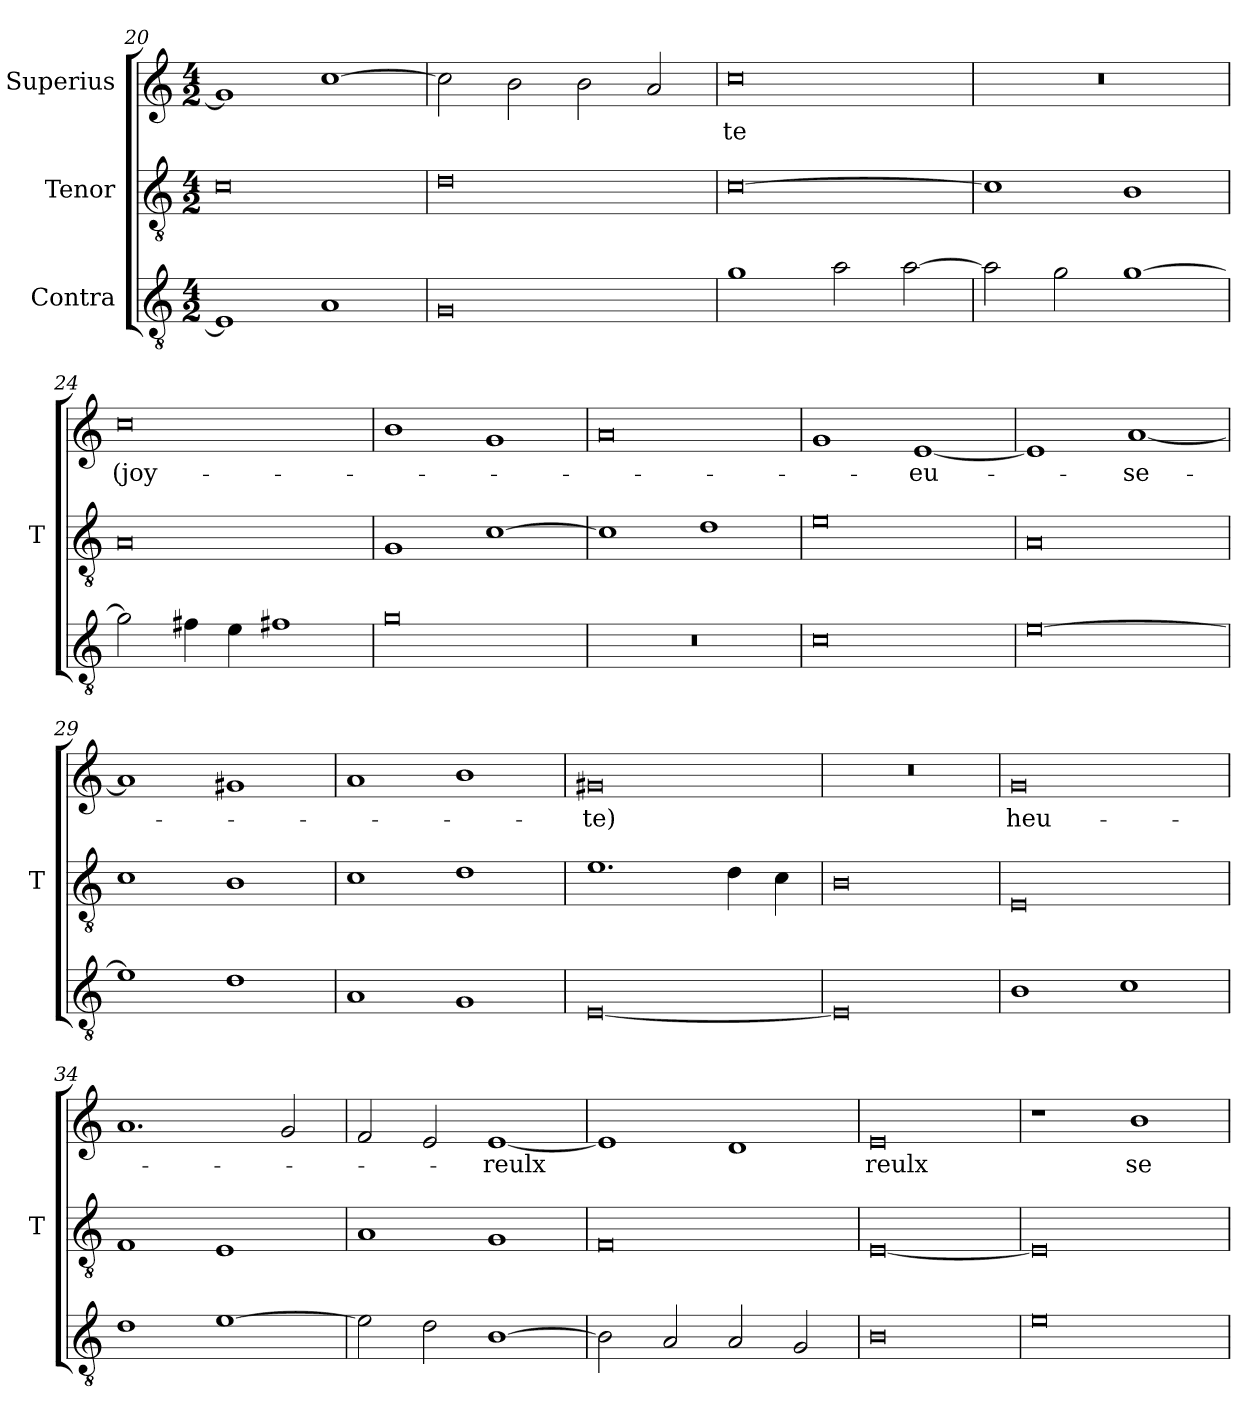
**kern	**kern	**kern	**text
*part3	*part2	*part1	*part1
*staff3	*staff2	*staff1	*staff1
*I"Contra	*I"Tenor	*I"Superius	*
*	*I'T	*	*
*clefGv2	*clefGv2	*clefG2	*
*M4/2	*M4/2	*M4/2	*
=20	=20	=20	=20
1E]	0c	1g]	.
1A	.	[1cc	.
=21	=21	=21	=21
0G	0d	2cc]	.
.	.	2b	.
.	.	2b	.
.	.	2a	.
=22	=22	=22	=22
1g	[0c	0cc	-te
2a	.	.	.
[2a	.	.	.
=23	=23	=23	=23
2a]	1c]	0r	.
2g	.	.	.
[1g	1B	.	.
=24	=24	=24	=24
2g]	0A	0cc	(joy-
4f#X	.	.	.
4e	.	.	.
1f#X	.	.	.
=25	=25	=25	=25
0g	1G	1b	.
.	[1c	1g	.
=26	=26	=26	=26
0r	1c]	0a	.
.	1d	.	.
=27	=27	=27	=27
0c	0e	1g	.
.	.	[1e	-eu-
=28	=28	=28	=28
[0e	0A	1e]	.
.	.	[1a	-se-
=29	=29	=29	=29
1e]	1c	1a]	.
1d	1B	1g#X	.
=30	=30	=30	=30
1A	1c	1a	.
1G	1d	1b	.
=31	=31	=31	=31
[0E	1.e	0g#X	-te)
.	4d	.	.
.	4c	.	.
=32	=32	=32	=32
0E]	0B	0r	.
=33	=33	=33	=33
1B	0E	0g	heu-
1c	.	.	.
=34	=34	=34	=34
1d	1F	1.a	.
[1e	1E	.	.
.	.	2g	.
=35	=35	=35	=35
2e]	1A	2f	.
2d	.	2e	.
[1B	1G	[1e	-reulx
=36	=36	=36	=36
2B]	0F	1e]	.
2A	.	.	.
2A	.	1d	.
2G	.	.	.
=37	=37	=37	=37
0B	[0E	0e	-reulx
=38	=38	=38	=38
0e	0E]	1r	.
.	.	1b	se-
=	=	=	=
*-	*-	*-	*-
